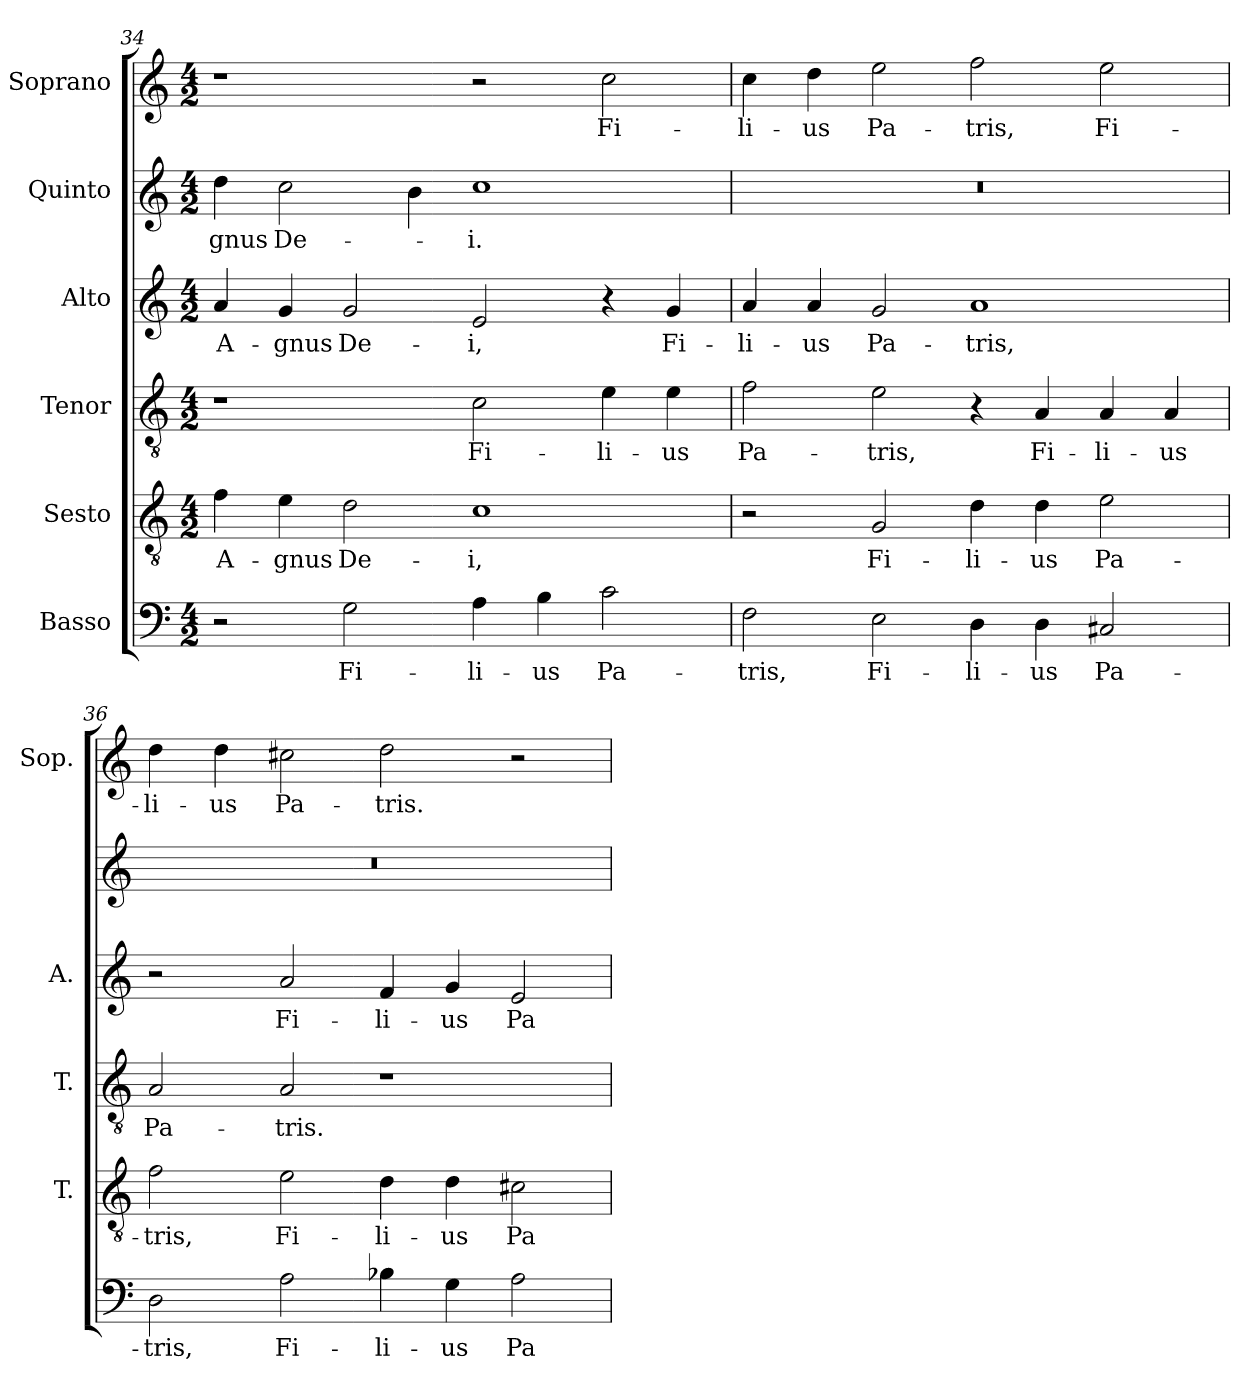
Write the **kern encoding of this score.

**kern	**text	**kern	**text	**kern	**text	**kern	**text	**kern	**text	**kern	**text
*part6	*part6	*part5	*part5	*part4	*part4	*part3	*part3	*part2	*part2	*part1	*part1
*staff6	*staff6	*staff5	*staff5	*staff4	*staff4	*staff3	*staff3	*staff2	*staff2	*staff1	*staff1
*I"Basso	*	*I"Sesto	*	*I"Tenor	*	*I"Alto	*	*I"Quinto	*	*I"Soprano	*
*	*	*I'T.	*	*I'T.	*	*I'A.	*	*	*	*I'Sop.	*
*clefF4	*	*clefGv2	*	*clefGv2	*	*clefG2	*	*clefG2	*	*clefG2	*
*	*	*ITrd7c12	*	*ITrd7c12	*	*	*	*	*	*	*
*k[]	*	*k[]	*	*k[]	*	*k[]	*	*k[]	*	*k[]	*
*C:	*	*C:	*	*C:	*	*C:	*	*C:	*	*C:	*
*M4/2	*	*M4/2	*	*M4/2	*	*M4/2	*	*M4/2	*	*M4/2	*
=34	=34	=34	=34	=34	=34	=34	=34	=34	=34	=34	=34
!	!	!	!LO:LY:b:color=#000000	!	!	!	!	!	!	!	!
!	!	!	!	!	!	!	!LO:LY:b:color=#000000	!	!	!	!
!	!	!	!	!	!	!	!	!	!LO:LY:b:color=#000000	!	!
2r	.	4Fi\	A-	1r	.	4ai/	A-	4ddi\	-gnus	1r	.
!	!	!	!LO:LY:b:color=#000000	!	!	!	!	!	!	!	!
!	!	!	!	!	!	!	!LO:LY:b:color=#000000	!	!	!	!
!	!	!	!	!	!	!	!	!	!LO:LY:b:color=#000000	!	!
.	.	4Ei\	-gnus	.	.	4gi/	-gnus	2cci\	De-	.	.
!	!LO:LY:b:color=#000000	!	!	!	!	!	!	!	!	!	!
!	!	!	!LO:LY:b:color=#000000	!	!	!	!	!	!	!	!
!	!	!	!	!	!	!	!LO:LY:b:color=#000000	!	!	!	!
2Gi\	Fi-	2Di\	De-	.	.	2gi/	De-	.	.	.	.
.	.	.	.	.	.	.	.	4bi\	.	.	.
!	!LO:LY:b:color=#000000	!	!	!	!	!	!	!	!	!	!
!	!	!	!LO:LY:b:color=#000000	!	!	!	!	!	!	!	!
!	!	!	!	!	!LO:LY:b:color=#000000	!	!	!	!	!	!
!	!	!	!	!	!	!	!LO:LY:b:color=#000000	!	!	!	!
!	!	!	!	!	!	!	!	!	!LO:LY:b:color=#000000	!	!
4Ai\	-li-	1Ci	-i,	2Ci\	Fi-	2ei/	-i,	1cci	-i.	2r	.
!	!LO:LY:b:color=#000000	!	!	!	!	!	!	!	!	!	!
4Bi\	-us	.	.	.	.	.	.	.	.	.	.
!	!LO:LY:b:color=#000000	!	!	!	!	!	!	!	!	!	!
!	!	!	!	!	!LO:LY:b:color=#000000	!	!	!	!	!	!
!	!	!	!	!	!	!	!	!	!	!	!LO:LY:b:color=#000000
2ci\	Pa-	.	.	4Ei\	-li-	4r	.	.	.	2cci\	Fi-
!	!	!	!	!	!LO:LY:b:color=#000000	!	!	!	!	!	!
!	!	!	!	!	!	!	!LO:LY:b:color=#000000	!	!	!	!
.	.	.	.	4Ei\	-us	4gi/	Fi-	.	.	.	.
=35	=35	=35	=35	=35	=35	=35	=35	=35	=35	=35	=35
!	!LO:LY:b:color=#000000	!	!	!	!	!	!	!	!	!	!
!	!	!	!	!	!LO:LY:b:color=#000000	!	!	!	!	!	!
!	!	!	!	!	!	!	!LO:LY:b:color=#000000	!LO:N:vis=1	!	!	!
!	!	!	!	!	!	!	!	!	!	!	!LO:LY:b:color=#000000
2Fi\	-tris,	2r	.	2Fi\	Pa-	4ai/	-li-	0r	.	4cci\	-li-
!	!	!	!	!	!	!	!LO:LY:b:color=#000000	!	!	!	!
!	!	!	!	!	!	!	!	!	!	!	!LO:LY:b:color=#000000
.	.	.	.	.	.	4ai/	-us	.	.	4ddi\	-us
!	!LO:LY:b:color=#000000	!	!	!	!	!	!	!	!	!	!
!	!	!	!LO:LY:b:color=#000000	!	!	!	!	!	!	!	!
!	!	!	!	!	!LO:LY:b:color=#000000	!	!	!	!	!	!
!	!	!	!	!	!	!	!LO:LY:b:color=#000000	!	!	!	!
!	!	!	!	!	!	!	!	!	!	!	!LO:LY:b:color=#000000
2Ei\	Fi-	2GGi/	Fi-	2Ei\	-tris,	2gi/	Pa-	.	.	2eei\	Pa-
!	!LO:LY:b:color=#000000	!	!	!	!	!	!	!	!	!	!
!	!	!	!LO:LY:b:color=#000000	!	!	!	!	!	!	!	!
!	!	!	!	!	!	!	!LO:LY:b:color=#000000	!	!	!	!
!	!	!	!	!	!	!	!	!	!	!	!LO:LY:b:color=#000000
4Di\	-li-	4Di\	-li-	4r	.	1ai	-tris,	.	.	2ffi\	-tris,
!	!LO:LY:b:color=#000000	!	!	!	!	!	!	!	!	!	!
!	!	!	!LO:LY:b:color=#000000	!	!	!	!	!	!	!	!
!	!	!	!	!	!LO:LY:b:color=#000000	!	!	!	!	!	!
4Di\	-us	4Di\	-us	4AAi/	Fi-	.	.	.	.	.	.
!	!LO:LY:b:color=#000000	!	!	!	!	!	!	!	!	!	!
!	!	!	!LO:LY:b:color=#000000	!	!	!	!	!	!	!	!
!	!	!	!	!	!LO:LY:b:color=#000000	!	!	!	!	!	!
!	!	!	!	!	!	!	!	!	!	!	!LO:LY:b:color=#000000
2C#Xi/	Pa-	2Ei\	Pa-	4AAi/	-li-	.	.	.	.	2eei\	Fi-
!	!	!	!	!	!LO:LY:b:color=#000000	!	!	!	!	!	!
.	.	.	.	4AAi/	-us	.	.	.	.	.	.
=36	=36	=36	=36	=36	=36	=36	=36	=36	=36	=36	=36
!	!LO:LY:b:color=#000000	!	!	!	!	!	!	!	!	!	!
!	!	!	!LO:LY:b:color=#000000	!	!	!	!	!	!	!	!
!	!	!	!	!	!LO:LY:b:color=#000000	!	!	!LO:N:vis=1	!	!	!
!	!	!	!	!	!	!	!	!	!	!	!LO:LY:b:color=#000000
2Di\	-tris,	2Fi\	-tris,	2AAi/	Pa-	2r	.	0r	.	4ddi\	-li-
!	!	!	!	!	!	!	!	!	!	!	!LO:LY:b:color=#000000
.	.	.	.	.	.	.	.	.	.	4ddi\	-us
!	!LO:LY:b:color=#000000	!	!	!	!	!	!	!	!	!	!
!	!	!	!LO:LY:b:color=#000000	!	!	!	!	!	!	!	!
!	!	!	!	!	!LO:LY:b:color=#000000	!	!	!	!	!	!
!	!	!	!	!	!	!	!LO:LY:b:color=#000000	!	!	!	!
!	!	!	!	!	!	!	!	!	!	!	!LO:LY:b:color=#000000
2Ai\	Fi-	2Ei\	Fi-	2AAi/	-tris.	2ai/	Fi-	.	.	2cc#Xi\	Pa-
!	!LO:LY:b:color=#000000	!	!	!	!	!	!	!	!	!	!
!	!	!	!LO:LY:b:color=#000000	!	!	!	!	!	!	!	!
!	!	!	!	!	!	!	!LO:LY:b:color=#000000	!	!	!	!
!	!	!	!	!	!	!	!	!	!	!	!LO:LY:b:color=#000000
4B-Xi\	-li-	4Di\	-li-	1r	.	4fi/	-li-	.	.	2ddi\	-tris.
!	!LO:LY:b:color=#000000	!	!	!	!	!	!	!	!	!	!
!	!	!	!LO:LY:b:color=#000000	!	!	!	!	!	!	!	!
!	!	!	!	!	!	!	!LO:LY:b:color=#000000	!	!	!	!
4Gi\	-us	4Di\	-us	.	.	4gi/	-us	.	.	.	.
!	!LO:LY:b:color=#000000	!	!	!	!	!	!	!	!	!	!
!	!	!	!LO:LY:b:color=#000000	!	!	!	!	!	!	!	!
!	!	!	!	!	!	!	!LO:LY:b:color=#000000	!	!	!	!
2Ai\	Pa-	2C#Xi\	Pa-	.	.	2ei/	Pa-	.	.	2r	.
=	=	=	=	=	=	=	=	=	=	=	=
*-	*-	*-	*-	*-	*-	*-	*-	*-	*-	*-	*-
